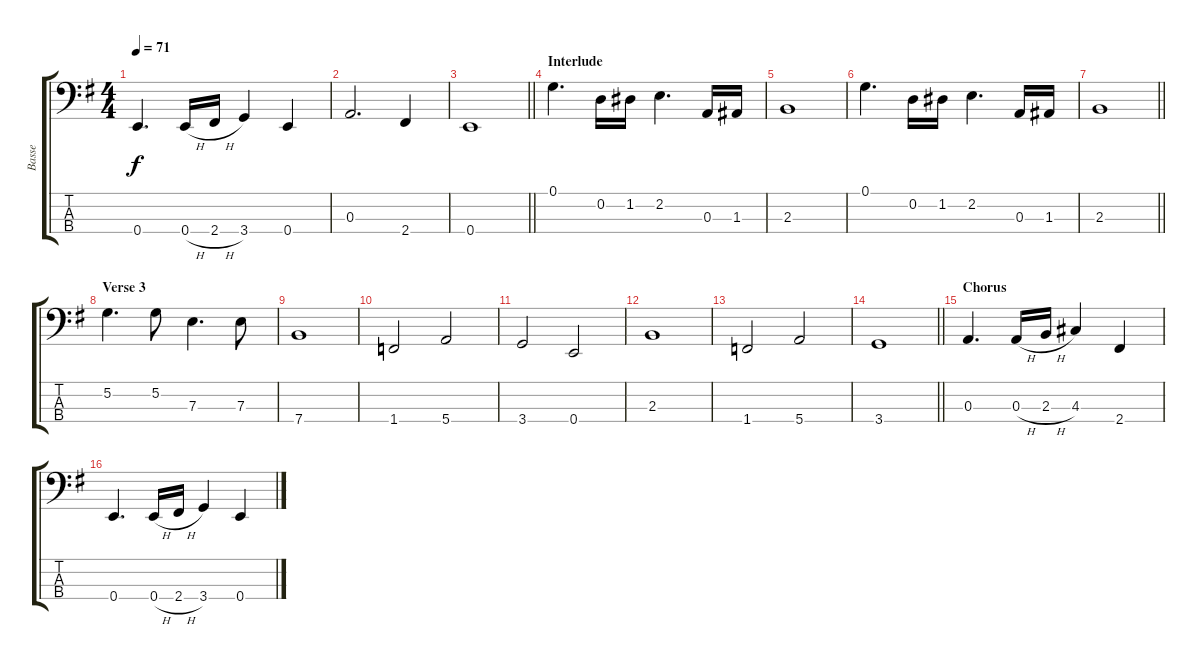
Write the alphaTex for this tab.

\track ("Basse" "Basse") {instrument electricbasspick}
\staff {score tabs}
\tuning (G2 D2 A1 E1) {hide}
\ts (4 4)
\tempo 71
\clef f4
\ks eminor
0.4.4{d dy f} 0.4{h}.16 2.4{h}.16 3.4.4 0.4.4 |
0.3.2{d} 2.4.4 |
\barLineRight lightlight
0.4.1 |
\section ("" "Interlude")
0.1.4{d} 0.2.16 1.2.16 2.2.4{d} 0.3.16 1.3.16 |
2.3.1 |
0.1.4{d} 0.2.16 1.2.16 2.2.4{d} 0.3.16 1.3.16 |
\barLineRight lightlight
2.3.1 |
\section ("" "Verse 3")
5.2.4{d} 5.2.8 7.3.4{d} 7.3.8 |
7.4.1 |
1.4.2 5.4.2 |
3.4.2 0.4.2 |
2.3.1 |
1.4.2 5.4.2 |
\barLineRight lightlight
3.4.1 |
\section ("" "Chorus")
0.3.4{d} 0.3{h}.16 2.3{h}.16 4.3.4 2.4.4 |
0.4.4{d} 0.4{h}.16 2.4{h}.16 3.4.4 0.4.4
